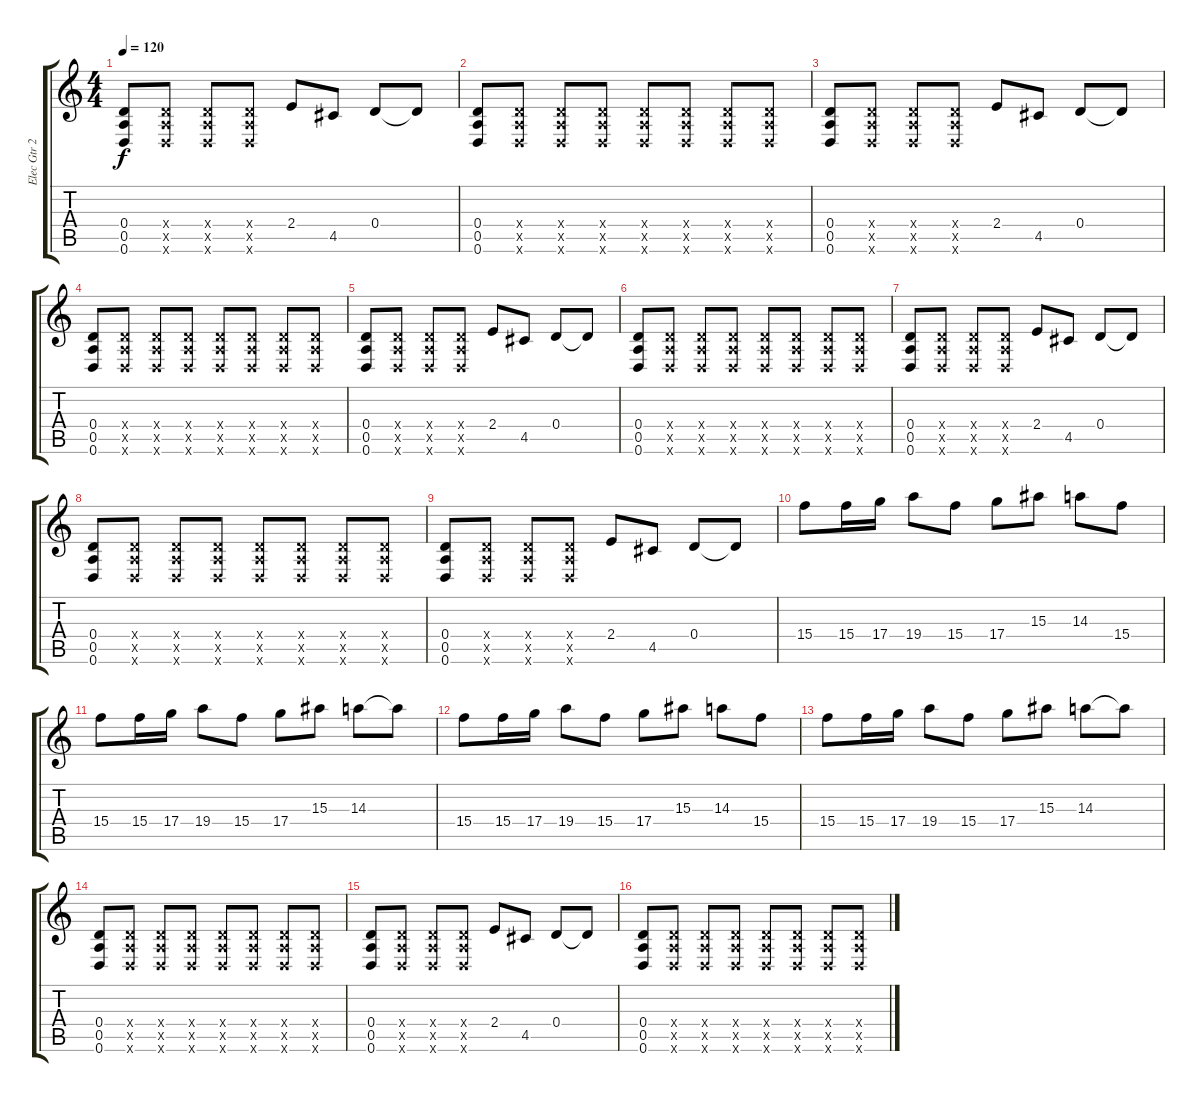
\track ("Elec Gtr 2" "Elec Gtr 2") {instrument overdrivenguitar}
\staff {score tabs}
\tuning (E4 B3 G3 D3 A2 D2) {hide}
\ts (4 4)
\tempo 120
\clef g2
\ks c
(0.4 0.5 0.6).8{dy f} (0.4{x} 0.5{x} 0.6{x}).8 (0.4{x} 0.5{x} 0.6{x}).8 (0.4{x} 0.5{x} 0.6{x}).8 2.4.8 4.5.8 0.4.8 0.4{t}.8 |
(0.4 0.5 0.6).8 (0.4{x} 0.5{x} 0.6{x}).8 (0.4{x} 0.5{x} 0.6{x}).8 (0.4{x} 0.5{x} 0.6{x}).8 (0.4{x} 0.5{x} 0.6{x}).8 (0.4{x} 0.5{x} 0.6{x}).8 (0.4{x} 0.5{x} 0.6{x}).8 (0.4{x} 0.5{x} 0.6{x}).8 |
(0.4 0.5 0.6).8 (0.4{x} 0.5{x} 0.6{x}).8 (0.4{x} 0.5{x} 0.6{x}).8 (0.4{x} 0.5{x} 0.6{x}).8 2.4.8 4.5.8 0.4.8 0.4{t}.8 |
(0.4 0.5 0.6).8 (0.4{x} 0.5{x} 0.6{x}).8 (0.4{x} 0.5{x} 0.6{x}).8 (0.4{x} 0.5{x} 0.6{x}).8 (0.4{x} 0.5{x} 0.6{x}).8 (0.4{x} 0.5{x} 0.6{x}).8 (0.4{x} 0.5{x} 0.6{x}).8 (0.4{x} 0.5{x} 0.6{x}).8 |
(0.4 0.5 0.6).8 (0.4{x} 0.5{x} 0.6{x}).8 (0.4{x} 0.5{x} 0.6{x}).8 (0.4{x} 0.5{x} 0.6{x}).8 2.4.8 4.5.8 0.4.8 0.4{t}.8 |
(0.4 0.5 0.6).8 (0.4{x} 0.5{x} 0.6{x}).8 (0.4{x} 0.5{x} 0.6{x}).8 (0.4{x} 0.5{x} 0.6{x}).8 (0.4{x} 0.5{x} 0.6{x}).8 (0.4{x} 0.5{x} 0.6{x}).8 (0.4{x} 0.5{x} 0.6{x}).8 (0.4{x} 0.5{x} 0.6{x}).8 |
(0.4 0.5 0.6).8 (0.4{x} 0.5{x} 0.6{x}).8 (0.4{x} 0.5{x} 0.6{x}).8 (0.4{x} 0.5{x} 0.6{x}).8 2.4.8 4.5.8 0.4.8 0.4{t}.8 |
(0.4 0.5 0.6).8 (0.4{x} 0.5{x} 0.6{x}).8 (0.4{x} 0.5{x} 0.6{x}).8 (0.4{x} 0.5{x} 0.6{x}).8 (0.4{x} 0.5{x} 0.6{x}).8 (0.4{x} 0.5{x} 0.6{x}).8 (0.4{x} 0.5{x} 0.6{x}).8 (0.4{x} 0.5{x} 0.6{x}).8 |
(0.4 0.5 0.6).8 (0.4{x} 0.5{x} 0.6{x}).8 (0.4{x} 0.5{x} 0.6{x}).8 (0.4{x} 0.5{x} 0.6{x}).8 2.4.8 4.5.8 0.4.8 0.4{t}.8 |
15.4.8 15.4.16 17.4.16 19.4.8 15.4.8 17.4.8 15.3.8 14.3.8 15.4.8 |
15.4.8 15.4.16 17.4.16 19.4.8 15.4.8 17.4.8 15.3.8 14.3.8 14.3{t}.8 |
15.4.8 15.4.16 17.4.16 19.4.8 15.4.8 17.4.8 15.3.8 14.3.8 15.4.8 |
15.4.8 15.4.16 17.4.16 19.4.8 15.4.8 17.4.8 15.3.8 14.3.8 14.3{t}.8 |
(0.4 0.5 0.6).8 (0.4{x} 0.5{x} 0.6{x}).8 (0.4{x} 0.5{x} 0.6{x}).8 (0.4{x} 0.5{x} 0.6{x}).8 (0.4{x} 0.5{x} 0.6{x}).8 (0.4{x} 0.5{x} 0.6{x}).8 (0.4{x} 0.5{x} 0.6{x}).8 (0.4{x} 0.5{x} 0.6{x}).8 |
(0.4 0.5 0.6).8 (0.4{x} 0.5{x} 0.6{x}).8 (0.4{x} 0.5{x} 0.6{x}).8 (0.4{x} 0.5{x} 0.6{x}).8 2.4.8 4.5.8 0.4.8 0.4{t}.8 |
(0.4 0.5 0.6).8 (0.4{x} 0.5{x} 0.6{x}).8 (0.4{x} 0.5{x} 0.6{x}).8 (0.4{x} 0.5{x} 0.6{x}).8 (0.4{x} 0.5{x} 0.6{x}).8 (0.4{x} 0.5{x} 0.6{x}).8 (0.4{x} 0.5{x} 0.6{x}).8 (0.4{x} 0.5{x} 0.6{x}).8
